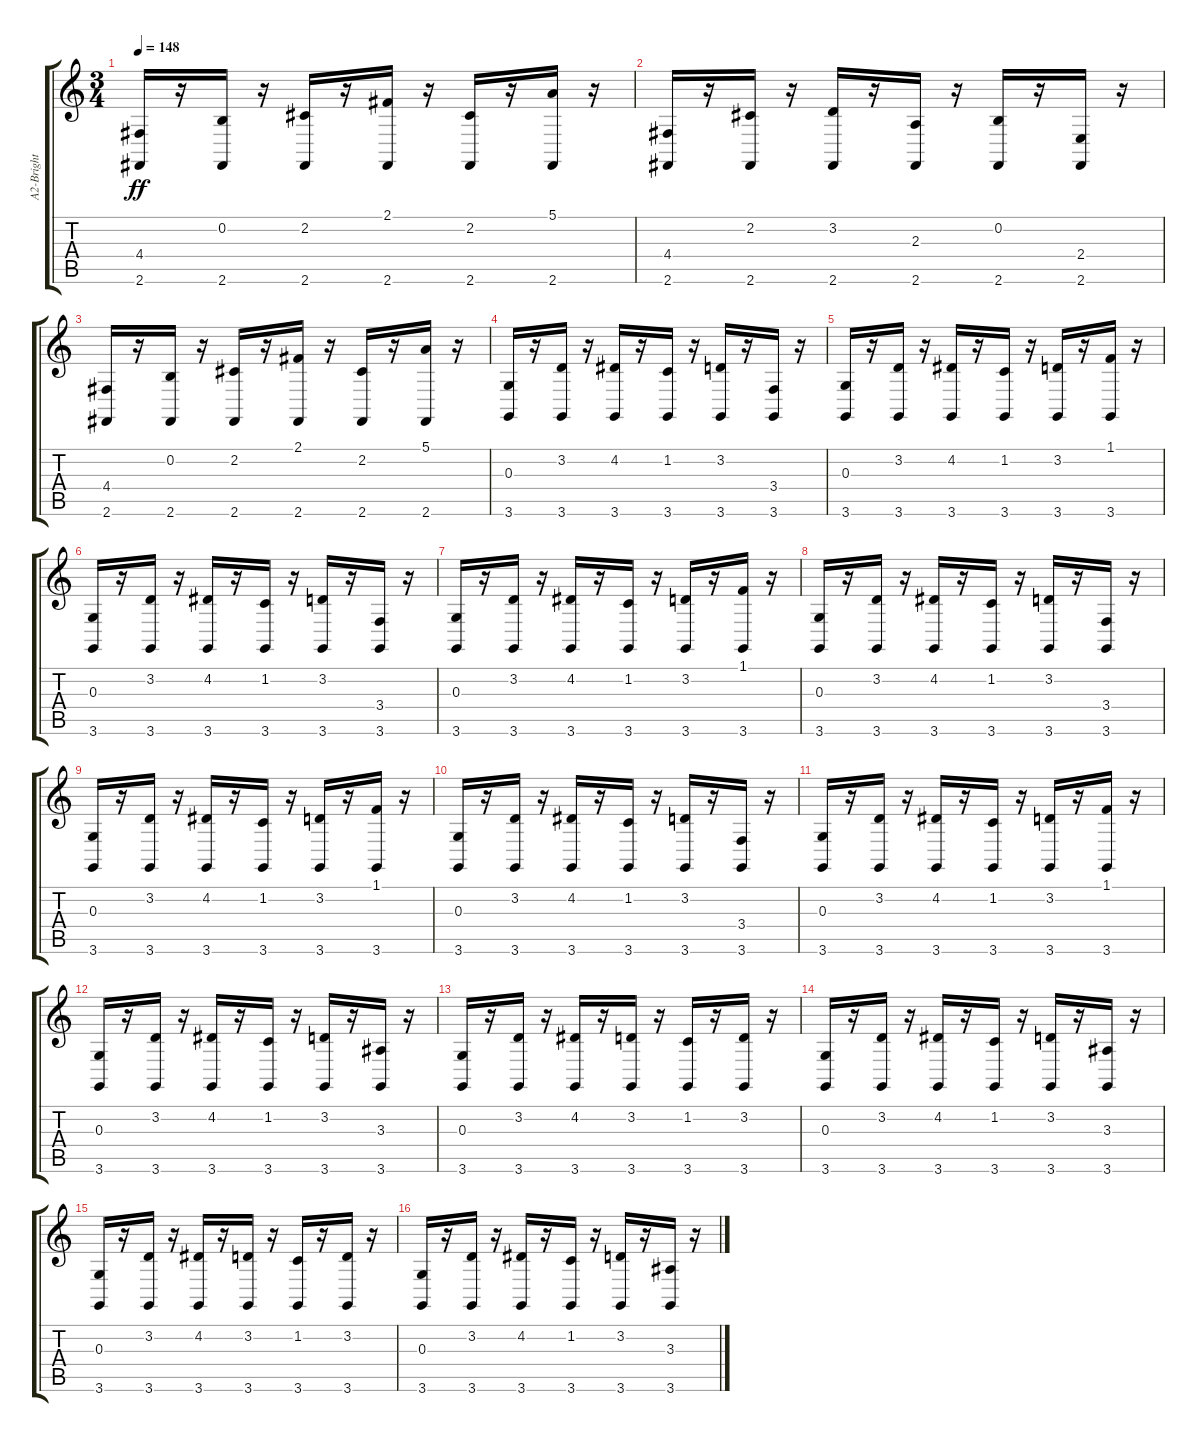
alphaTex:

\track ("A2-Bright Str: " "A2-Bright ") {instrument stringensemble1}
\staff {score tabs}
\tuning (E4 B3 G3 D3 A2 E2) {hide}
\ts (3 4)
\tempo 148
\clef g2
\ks c
(4.4 2.6).16{dy ff} r.16 (0.2 2.6).16 r.16 (2.2 2.6).16 r.16 (2.1 2.6).16 r.16 (2.2 2.6).16 r.16 (5.1 2.6).16 r.16 |
(4.4 2.6).16 r.16 (2.2 2.6).16 r.16 (3.2 2.6).16 r.16 (2.3 2.6).16 r.16 (0.2 2.6).16 r.16 (2.4 2.6).16 r.16 |
(4.4 2.6).16 r.16 (0.2 2.6).16 r.16 (2.2 2.6).16 r.16 (2.1 2.6).16 r.16 (2.2 2.6).16 r.16 (5.1 2.6).16 r.16 |
(0.3 3.6).16 r.16 (3.2 3.6).16 r.16 (4.2 3.6).16 r.16 (1.2 3.6).16 r.16 (3.2 3.6).16 r.16 (3.4 3.6).16 r.16 |
(0.3 3.6).16 r.16 (3.2 3.6).16 r.16 (4.2 3.6).16 r.16 (1.2 3.6).16 r.16 (3.2 3.6).16 r.16 (1.1 3.6).16 r.16 |
(0.3 3.6).16 r.16 (3.2 3.6).16 r.16 (4.2 3.6).16 r.16 (1.2 3.6).16 r.16 (3.2 3.6).16 r.16 (3.4 3.6).16 r.16 |
(0.3 3.6).16 r.16 (3.2 3.6).16 r.16 (4.2 3.6).16 r.16 (1.2 3.6).16 r.16 (3.2 3.6).16 r.16 (1.1 3.6).16 r.16 |
(0.3 3.6).16 r.16 (3.2 3.6).16 r.16 (4.2 3.6).16 r.16 (1.2 3.6).16 r.16 (3.2 3.6).16 r.16 (3.4 3.6).16 r.16 |
(0.3 3.6).16 r.16 (3.2 3.6).16 r.16 (4.2 3.6).16 r.16 (1.2 3.6).16 r.16 (3.2 3.6).16 r.16 (1.1 3.6).16 r.16 |
(0.3 3.6).16 r.16 (3.2 3.6).16 r.16 (4.2 3.6).16 r.16 (1.2 3.6).16 r.16 (3.2 3.6).16 r.16 (3.4 3.6).16 r.16 |
(0.3 3.6).16 r.16 (3.2 3.6).16 r.16 (4.2 3.6).16 r.16 (1.2 3.6).16 r.16 (3.2 3.6).16 r.16 (1.1 3.6).16 r.16 |
(0.3 3.6).16 r.16 (3.2 3.6).16 r.16 (4.2 3.6).16 r.16 (1.2 3.6).16 r.16 (3.2 3.6).16 r.16 (3.3 3.6).16 r.16 |
(0.3 3.6).16 r.16 (3.2 3.6).16 r.16 (4.2 3.6).16 r.16 (3.2 3.6).16 r.16 (1.2 3.6).16 r.16 (3.2 3.6).16 r.16 |
(0.3 3.6).16 r.16 (3.2 3.6).16 r.16 (4.2 3.6).16 r.16 (1.2 3.6).16 r.16 (3.2 3.6).16 r.16 (3.3 3.6).16 r.16 |
(0.3 3.6).16 r.16 (3.2 3.6).16 r.16 (4.2 3.6).16 r.16 (3.2 3.6).16 r.16 (1.2 3.6).16 r.16 (3.2 3.6).16 r.16 |
(0.3 3.6).16 r.16 (3.2 3.6).16 r.16 (4.2 3.6).16 r.16 (1.2 3.6).16 r.16 (3.2 3.6).16 r.16 (3.3 3.6).16 r.16
